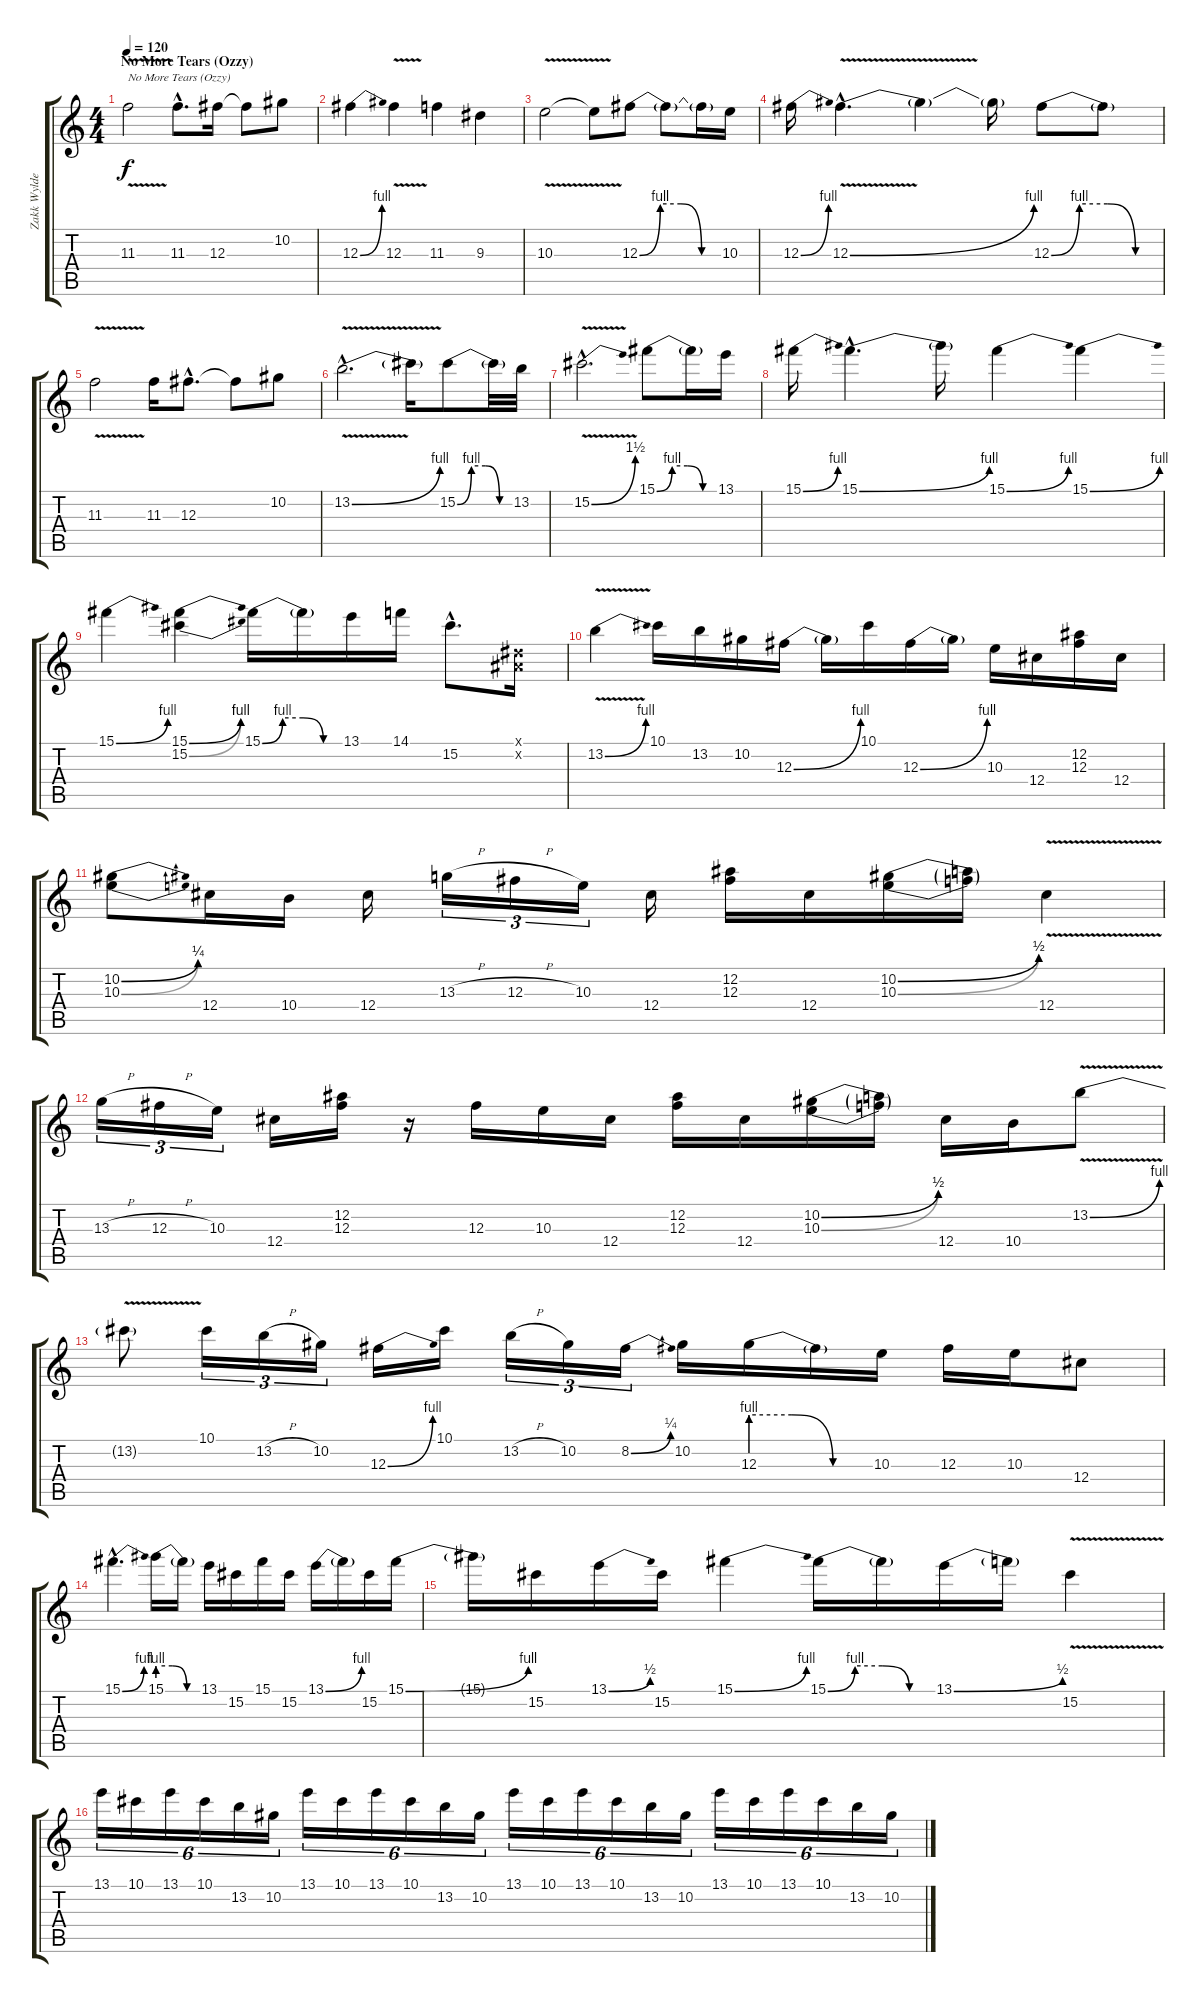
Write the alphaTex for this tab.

\track ("Zakk Wylde" "Zakk Wylde") {instrument overdrivenguitar}
\staff {score tabs}
\tuning (Eb4 Bb3 Gb3 Db3 Ab2 Db2) {hide}
\ts (4 4)
\section ("" "No More Tears (Ozzy)")
\tempo 120
\tempo 104
\tempo 120
\clef g2
\ks c
11.3{v}.2{txt "No More Tears (Ozzy)" dy f instrument overdrivenguitar} 11.3{hac}.8{d} 12.3.16 12.3{t}.8 10.2.8 |
12.3{be (bend 0 0 60 4)}.4 12.3{v}.4 11.3.4 9.3.4 |
10.3{v}.2 10.3{t}.8 12.3{be (custom 0 0 15 4 30 4 45 0 60 0)}.8 12.3{t}.8 12.3{t}.16 10.3.16 |
12.3{be (bend 0 0 60 4)}.16 12.3{be (bend 0 0 60 4) v hac}.4{d} 12.3{t}.4 12.3{t}.16 12.3{be (custom 0 0 15 4 30 4 45 0 60 0)}.8 12.3{t}.8 |
11.3{v}.2 11.3.16 12.3{hac}.8{d} 12.3{t}.8 10.2.8 |
13.2{be (bend 0 0 60 4) v hac}.2{d} 13.2{t}.16 15.2{be (custom 0 0 15 4 30 4 45 0 60 0)}.8 15.2{t}.32 13.2.32 |
15.2{be (bend 0 0 60 6) v hac}.2{d} 15.1{be (custom 0 0 15 4 30 4 45 0 60 0)}.8 15.1{t}.16 13.1.16 |
15.1{be (bend 0 0 60 4)}.16 15.1{be (bend 0 0 60 4) hac}.4{d} 15.1{t}.16 15.1{be (bend 0 0 60 4)}.4 15.1{be (bend 0 0 60 4)}.4 |
15.1{be (bend 0 0 60 4)}.4 (15.1{be (bend 0 0 60 4)} 15.2{be (bend 0 0 60 4)}).4 15.1{be (custom 0 0 15 4 30 4 45 0 60 0)}.16 15.1{t}.16 13.1.16 14.1.16 15.2{hac}.8{d} (0.1{x} 0.2{x}).16 |
13.2{be (bend 0 0 60 4) v}.4 10.1.16 13.2.16 10.2.16 12.3{be (bend 0 0 60 4)}.16 12.3{t}.16 10.1.16 12.3{be (bend 0 0 60 4)}.16 12.3{t}.16 10.3.16 12.4.16 (12.2 12.3).16 12.4.16 |
(10.2{be (bend 0 0 60 1)} 10.3{be (bend 0 0 60 1)}).8 12.4.16 10.4.16 12.4.16 13.3{h}.16{tu (3 2)} 12.3{h}.16{tu (3 2)} 10.3.16{tu (3 2)} 12.4.16 (12.2 12.3).16 12.4.16 (10.2{be (bend 0 0 60 2)} 10.3{be (bend 0 0 60 2)}).16 (10.2{t} 10.3{t}).16 12.4{v}.4 |
13.3{h}.16{tu (3 2)} 12.3{h}.16{tu (3 2)} 10.3.16{tu (3 2)} 12.4.16 (12.2 12.3).16 r.16 12.3.16 10.3.16 12.4.16 (12.2 12.3).16 12.4.16 (10.2{be (bend 0 0 60 2)} 10.3{be (bend 0 0 60 2)}).16 (10.2{t} 10.3{t}).16 12.4.16 10.4.16 13.2{be (bend 0 0 60 4) v}.8 |
13.2{t}.8 10.1.16{tu (3 2)} 13.2{h}.16{tu (3 2)} 10.2.16{tu (3 2)} 12.3{be (bend 0 0 60 4)}.16 10.1.16 13.2{h}.16{tu (3 2)} 10.2.16{tu (3 2)} 8.2{be (bend 0 0 60 1)}.16{tu (3 2)} 10.2.16 12.3{be (custom 0 4 20 4 40 0 60 0)}.16 12.3{t}.16 10.3.16 12.3.16 10.3.16 12.4.8 |
15.1{be (bend 0 0 60 4) hac}.4{d} 15.1{be (custom 0 4 20 4 40 0 60 0)}.16 15.1{t}.16 13.1.16 15.2.16 15.1.16 15.2.16 13.1{be (bend 0 0 60 4)}.16 13.1{t}.16 15.2.16 15.1{be (bend 0 0 60 4)}.16 |
15.1{t}.16 15.2.16 13.1{be (bend 0 0 60 2)}.16 15.2.16 15.1{be (bend 0 0 60 4)}.4 15.1{be (custom 0 0 15 4 30 4 45 0 60 0)}.16 15.1{t}.16 13.1{be (bend 0 0 60 2)}.16 13.1{t}.16 15.2{v}.4 |
13.1.16{tu (6 4)} 10.1.16{tu (6 4)} 13.1.16{tu (6 4)} 10.1.16{tu (6 4)} 13.2.16{tu (6 4)} 10.2.16{tu (6 4)} 13.1.16{tu (6 4)} 10.1.16{tu (6 4)} 13.1.16{tu (6 4)} 10.1.16{tu (6 4)} 13.2.16{tu (6 4)} 10.2.16{tu (6 4)} 13.1.16{tu (6 4)} 10.1.16{tu (6 4)} 13.1.16{tu (6 4)} 10.1.16{tu (6 4)} 13.2.16{tu (6 4)} 10.2.16{tu (6 4)} 13.1.16{tu (6 4)} 10.1.16{tu (6 4)} 13.1.16{tu (6 4)} 10.1.16{tu (6 4)} 13.2.16{tu (6 4)} 10.2.16{tu (6 4)}
